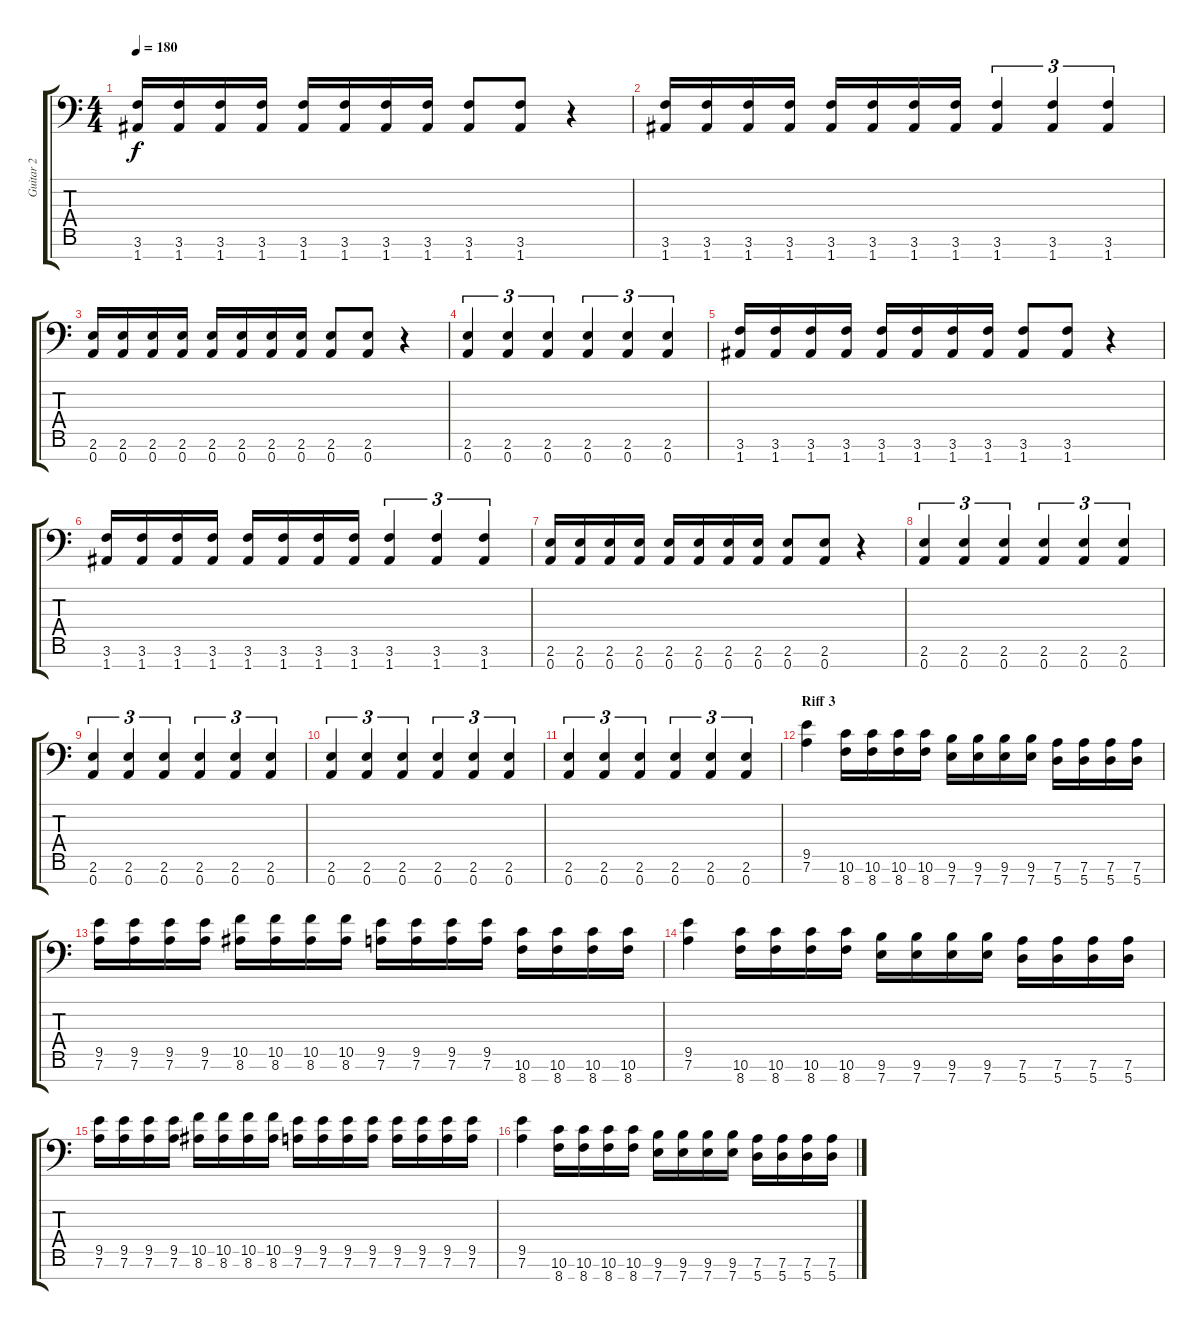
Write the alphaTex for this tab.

\track ("Guitar 2" "Guitar 2") {instrument distortionguitar}
\staff {score tabs}
\tuning (D4 A3 F3 C3 G2 D2 A1) {hide}
\ts (4 4)
\tempo 180
\clef f4
\ks c
(3.6 1.7).16{dy f} (3.6 1.7).16 (3.6 1.7).16 (3.6 1.7).16 (3.6 1.7).16 (3.6 1.7).16 (3.6 1.7).16 (3.6 1.7).16 (3.6 1.7).8 (3.6 1.7).8 r.4 |
(3.6 1.7).16 (3.6 1.7).16 (3.6 1.7).16 (3.6 1.7).16 (3.6 1.7).16 (3.6 1.7).16 (3.6 1.7).16 (3.6 1.7).16 (3.6 1.7).4{tu (3 2)} (3.6 1.7).4{tu (3 2)} (3.6 1.7).4{tu (3 2)} |
(2.6 0.7).16 (2.6 0.7).16 (2.6 0.7).16 (2.6 0.7).16 (2.6 0.7).16 (2.6 0.7).16 (2.6 0.7).16 (2.6 0.7).16 (2.6 0.7).8 (2.6 0.7).8 r.4 |
(2.6 0.7).4{tu (3 2)} (2.6 0.7).4{tu (3 2)} (2.6 0.7).4{tu (3 2)} (2.6 0.7).4{tu (3 2)} (2.6 0.7).4{tu (3 2)} (2.6 0.7).4{tu (3 2)} |
(3.6 1.7).16 (3.6 1.7).16 (3.6 1.7).16 (3.6 1.7).16 (3.6 1.7).16 (3.6 1.7).16 (3.6 1.7).16 (3.6 1.7).16 (3.6 1.7).8 (3.6 1.7).8 r.4 |
(3.6 1.7).16 (3.6 1.7).16 (3.6 1.7).16 (3.6 1.7).16 (3.6 1.7).16 (3.6 1.7).16 (3.6 1.7).16 (3.6 1.7).16 (3.6 1.7).4{tu (3 2)} (3.6 1.7).4{tu (3 2)} (3.6 1.7).4{tu (3 2)} |
(2.6 0.7).16 (2.6 0.7).16 (2.6 0.7).16 (2.6 0.7).16 (2.6 0.7).16 (2.6 0.7).16 (2.6 0.7).16 (2.6 0.7).16 (2.6 0.7).8 (2.6 0.7).8 r.4 |
(2.6 0.7).4{tu (3 2)} (2.6 0.7).4{tu (3 2)} (2.6 0.7).4{tu (3 2)} (2.6 0.7).4{tu (3 2)} (2.6 0.7).4{tu (3 2)} (2.6 0.7).4{tu (3 2)} |
(2.6 0.7).4{tu (3 2)} (2.6 0.7).4{tu (3 2)} (2.6 0.7).4{tu (3 2)} (2.6 0.7).4{tu (3 2)} (2.6 0.7).4{tu (3 2)} (2.6 0.7).4{tu (3 2)} |
(2.6 0.7).4{tu (3 2)} (2.6 0.7).4{tu (3 2)} (2.6 0.7).4{tu (3 2)} (2.6 0.7).4{tu (3 2)} (2.6 0.7).4{tu (3 2)} (2.6 0.7).4{tu (3 2)} |
(2.6 0.7).4{tu (3 2)} (2.6 0.7).4{tu (3 2)} (2.6 0.7).4{tu (3 2)} (2.6 0.7).4{tu (3 2)} (2.6 0.7).4{tu (3 2)} (2.6 0.7).4{tu (3 2)} |
\section ("" "Riff 3")
(9.5 7.6).4 (10.6 8.7).16 (10.6 8.7).16 (10.6 8.7).16 (10.6 8.7).16 (9.6 7.7).16 (9.6 7.7).16 (9.6 7.7).16 (9.6 7.7).16 (7.6 5.7).16 (7.6 5.7).16 (7.6 5.7).16 (7.6 5.7).16 |
(9.5 7.6).16 (9.5 7.6).16 (9.5 7.6).16 (9.5 7.6).16 (10.5 8.6).16 (10.5 8.6).16 (10.5 8.6).16 (10.5 8.6).16 (9.5 7.6).16 (9.5 7.6).16 (9.5 7.6).16 (9.5 7.6).16 (10.6 8.7).16 (10.6 8.7).16 (10.6 8.7).16 (10.6 8.7).16 |
(9.5 7.6).4 (10.6 8.7).16 (10.6 8.7).16 (10.6 8.7).16 (10.6 8.7).16 (9.6 7.7).16 (9.6 7.7).16 (9.6 7.7).16 (9.6 7.7).16 (7.6 5.7).16 (7.6 5.7).16 (7.6 5.7).16 (7.6 5.7).16 |
(9.5 7.6).16 (9.5 7.6).16 (9.5 7.6).16 (9.5 7.6).16 (10.5 8.6).16 (10.5 8.6).16 (10.5 8.6).16 (10.5 8.6).16 (9.5 7.6).16 (9.5 7.6).16 (9.5 7.6).16 (9.5 7.6).16 (9.5 7.6).16 (9.5 7.6).16 (9.5 7.6).16 (9.5 7.6).16 |
(9.5 7.6).4 (10.6 8.7).16 (10.6 8.7).16 (10.6 8.7).16 (10.6 8.7).16 (9.6 7.7).16 (9.6 7.7).16 (9.6 7.7).16 (9.6 7.7).16 (7.6 5.7).16 (7.6 5.7).16 (7.6 5.7).16 (7.6 5.7).16
